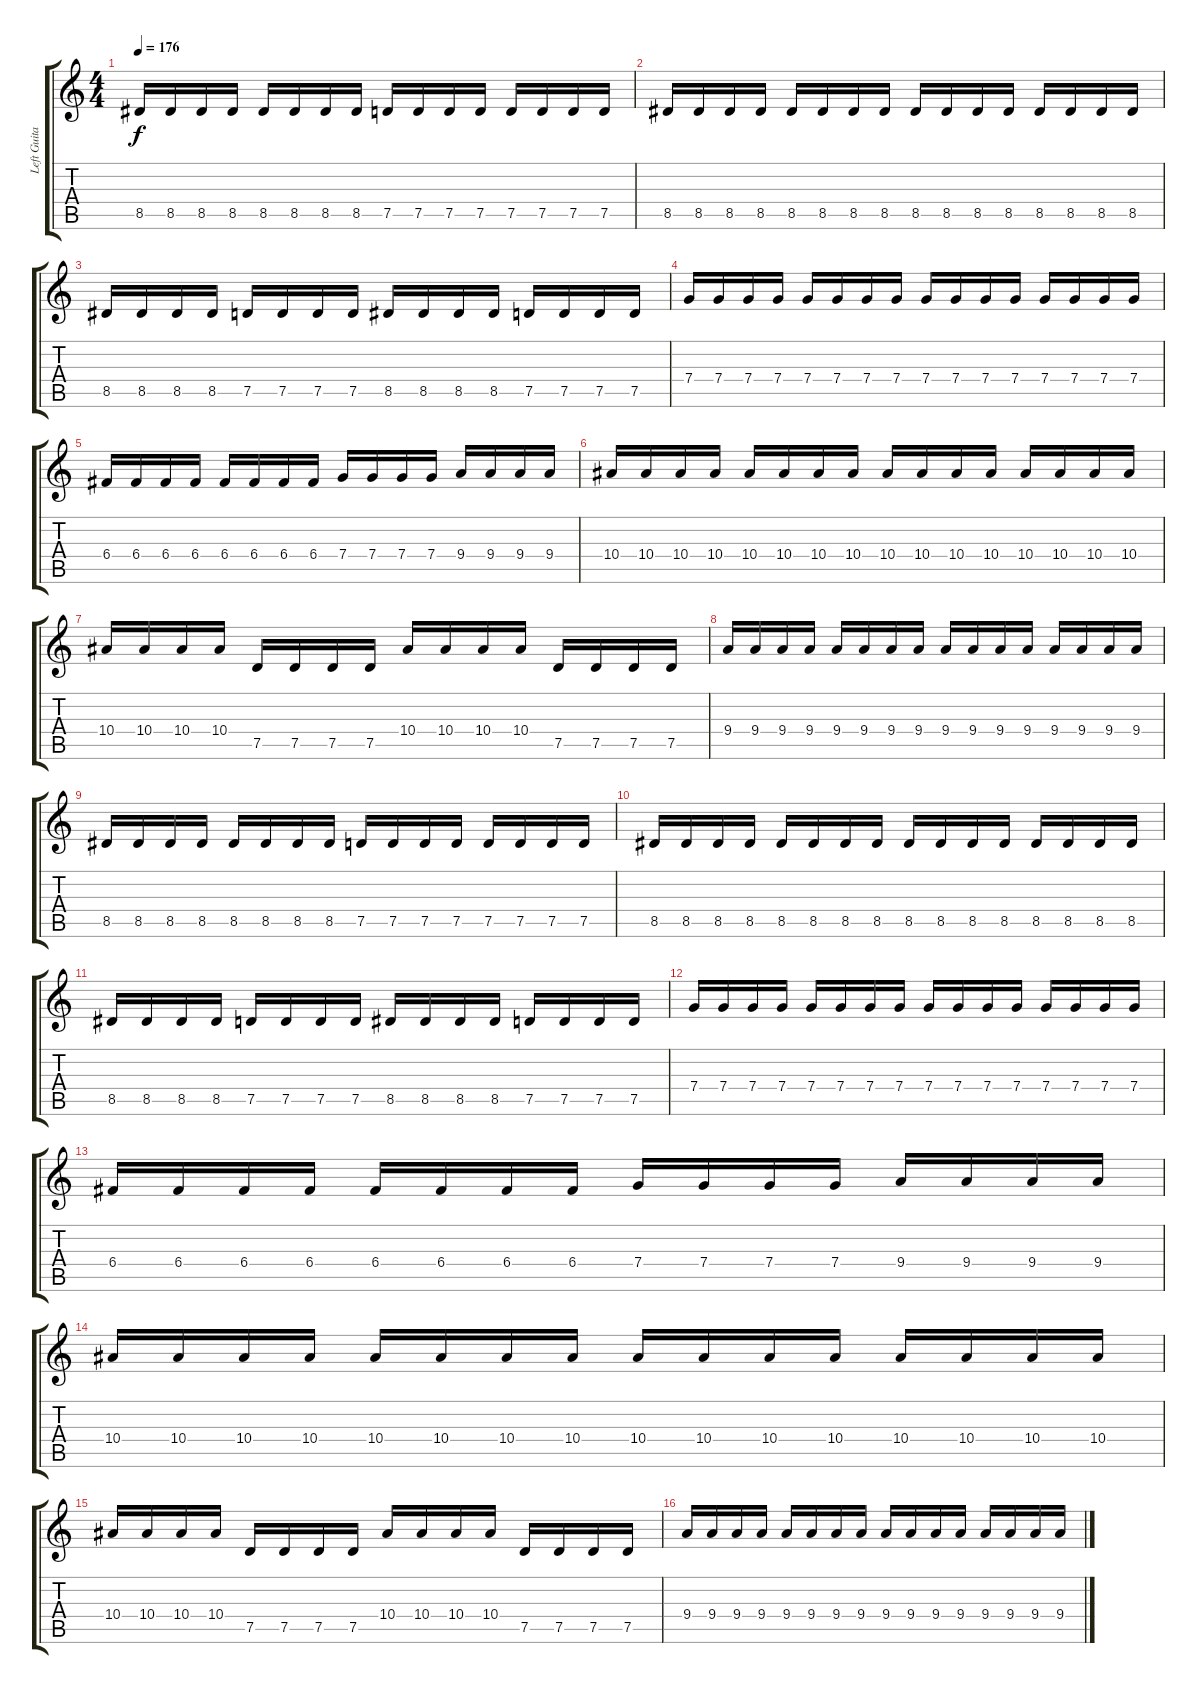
\track ("Left Guitar" "Left Guita") {instrument distortionguitar}
\staff {score tabs}
\tuning (D4 A3 F3 C3 G2 D2) {hide}
\ts (4 4)
\tempo 176
\clef g2
\ks c
8.5.16{dy f} 8.5.16 8.5.16 8.5.16 8.5.16 8.5.16 8.5.16 8.5.16 7.5.16 7.5.16 7.5.16 7.5.16 7.5.16 7.5.16 7.5.16 7.5.16 |
8.5.16 8.5.16 8.5.16 8.5.16 8.5.16 8.5.16 8.5.16 8.5.16 8.5.16 8.5.16 8.5.16 8.5.16 8.5.16 8.5.16 8.5.16 8.5.16 |
8.5.16 8.5.16 8.5.16 8.5.16 7.5.16 7.5.16 7.5.16 7.5.16 8.5.16 8.5.16 8.5.16 8.5.16 7.5.16 7.5.16 7.5.16 7.5.16 |
7.4.16 7.4.16 7.4.16 7.4.16 7.4.16 7.4.16 7.4.16 7.4.16 7.4.16 7.4.16 7.4.16 7.4.16 7.4.16 7.4.16 7.4.16 7.4.16 |
6.4.16 6.4.16 6.4.16 6.4.16 6.4.16 6.4.16 6.4.16 6.4.16 7.4.16 7.4.16 7.4.16 7.4.16 9.4.16 9.4.16 9.4.16 9.4.16 |
10.4.16 10.4.16 10.4.16 10.4.16 10.4.16 10.4.16 10.4.16 10.4.16 10.4.16 10.4.16 10.4.16 10.4.16 10.4.16 10.4.16 10.4.16 10.4.16 |
10.4.16 10.4.16 10.4.16 10.4.16 7.5.16 7.5.16 7.5.16 7.5.16 10.4.16 10.4.16 10.4.16 10.4.16 7.5.16 7.5.16 7.5.16 7.5.16 |
9.4.16 9.4.16 9.4.16 9.4.16 9.4.16 9.4.16 9.4.16 9.4.16 9.4.16 9.4.16 9.4.16 9.4.16 9.4.16 9.4.16 9.4.16 9.4.16 |
8.5.16 8.5.16 8.5.16 8.5.16 8.5.16 8.5.16 8.5.16 8.5.16 7.5.16 7.5.16 7.5.16 7.5.16 7.5.16 7.5.16 7.5.16 7.5.16 |
8.5.16 8.5.16 8.5.16 8.5.16 8.5.16 8.5.16 8.5.16 8.5.16 8.5.16 8.5.16 8.5.16 8.5.16 8.5.16 8.5.16 8.5.16 8.5.16 |
8.5.16 8.5.16 8.5.16 8.5.16 7.5.16 7.5.16 7.5.16 7.5.16 8.5.16 8.5.16 8.5.16 8.5.16 7.5.16 7.5.16 7.5.16 7.5.16 |
7.4.16 7.4.16 7.4.16 7.4.16 7.4.16 7.4.16 7.4.16 7.4.16 7.4.16 7.4.16 7.4.16 7.4.16 7.4.16 7.4.16 7.4.16 7.4.16 |
6.4.16 6.4.16 6.4.16 6.4.16 6.4.16 6.4.16 6.4.16 6.4.16 7.4.16 7.4.16 7.4.16 7.4.16 9.4.16 9.4.16 9.4.16 9.4.16 |
10.4.16 10.4.16 10.4.16 10.4.16 10.4.16 10.4.16 10.4.16 10.4.16 10.4.16 10.4.16 10.4.16 10.4.16 10.4.16 10.4.16 10.4.16 10.4.16 |
10.4.16 10.4.16 10.4.16 10.4.16 7.5.16 7.5.16 7.5.16 7.5.16 10.4.16 10.4.16 10.4.16 10.4.16 7.5.16 7.5.16 7.5.16 7.5.16 |
9.4.16 9.4.16 9.4.16 9.4.16 9.4.16 9.4.16 9.4.16 9.4.16 9.4.16 9.4.16 9.4.16 9.4.16 9.4.16 9.4.16 9.4.16 9.4.16
